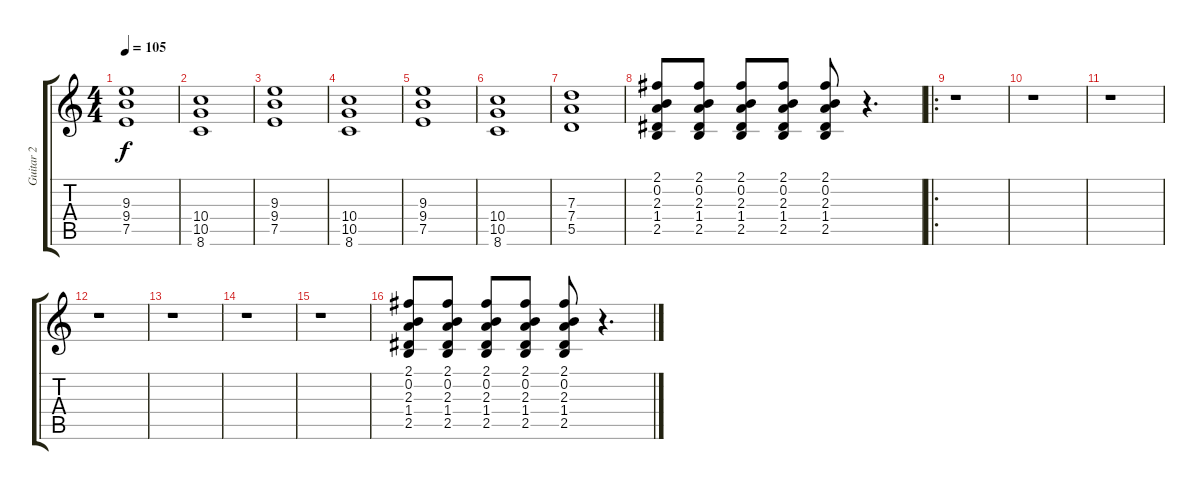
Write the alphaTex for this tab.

\track ("Guitar 2" "Guitar 2") {instrument overdrivenguitar}
\staff {score tabs}
\tuning (E4 B3 G3 D3 A2 E2) {hide}
\ts (4 4)
\tempo 105
\clef g2
\ks c
(9.3 9.4 7.5).1{dy f instrument overdrivenguitar} |
(10.4 10.5 8.6).1 |
(9.3 9.4 7.5).1 |
(10.4 10.5 8.6).1 |
(9.3 9.4 7.5).1 |
(10.4 10.5 8.6).1 |
(7.3 7.4 5.5).1 |
(2.1 0.2 2.3 1.4 2.5).8 (2.1 0.2 2.3 1.4 2.5).8 (2.1 0.2 2.3 1.4 2.5).8 (2.1 0.2 2.3 1.4 2.5).8 (2.1 0.2 2.3 1.4 2.5).8 r.4{d} |
\ro
r.1 |
r.1 |
r.1 |
r.1 |
r.1 |
r.1 |
r.1 |
(2.1 0.2 2.3 1.4 2.5).8 (2.1 0.2 2.3 1.4 2.5).8 (2.1 0.2 2.3 1.4 2.5).8 (2.1 0.2 2.3 1.4 2.5).8 (2.1 0.2 2.3 1.4 2.5).8 r.4{d}
